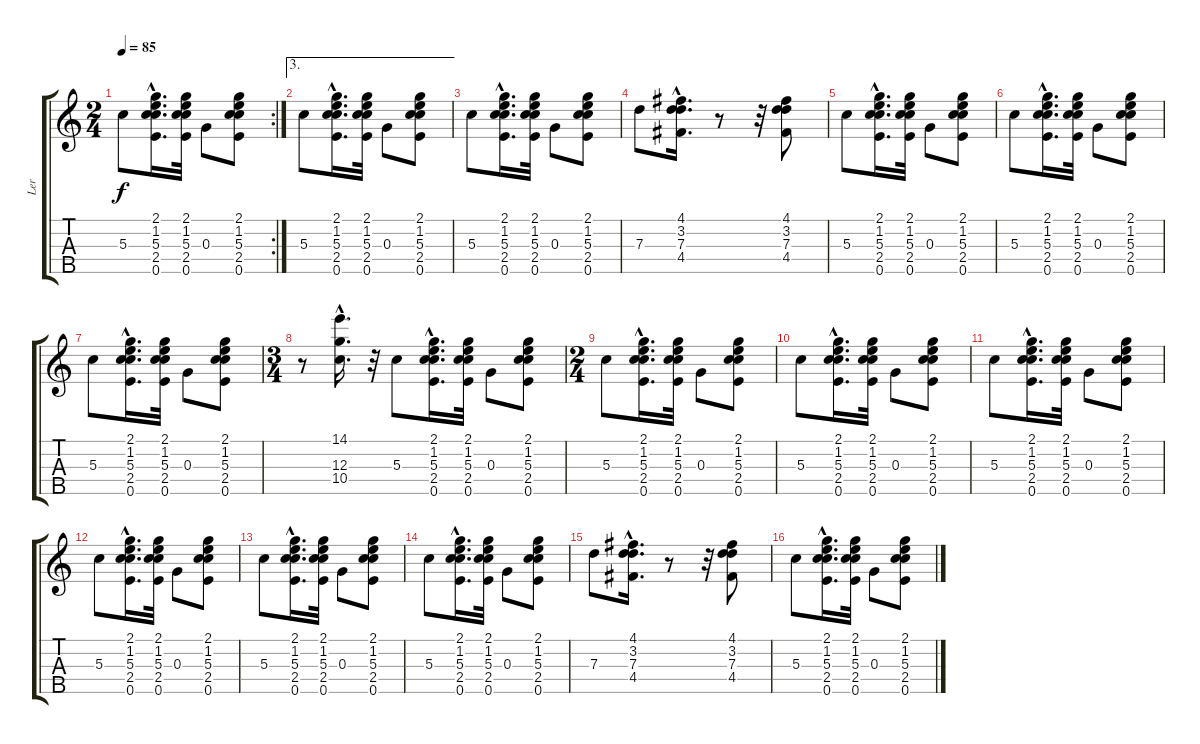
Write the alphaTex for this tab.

\track ("Ler" "Ler") {instrument banjo}
\staff {score tabs}
\tuning (D4 B3 G3 D3 G4) {hide}
\displaytranspose 12
\rc 2
\ts (2 4)
\tempo 85
\clef g2
\ks c
5.3.8{dy f} (2.1{hac} 1.2{hac} 5.3{hac} 2.4{hac} 0.5{hac}).16{d} (2.1 1.2 5.3 2.4 0.5).32 0.3.8 (2.1 1.2 5.3 2.4 0.5).8 |
\ae 3
5.3.8 (2.1{hac} 1.2{hac} 5.3{hac} 2.4{hac} 0.5{hac}).16{d} (2.1 1.2 5.3 2.4 0.5).32 0.3.8 (2.1 1.2 5.3 2.4 0.5).8 |
5.3.8 (2.1{hac} 1.2{hac} 5.3{hac} 2.4{hac} 0.5{hac}).16{d} (2.1 1.2 5.3 2.4 0.5).32 0.3.8 (2.1 1.2 5.3 2.4 0.5).8 |
7.3.8 (4.1{hac} 3.2{hac} 7.3{hac} 4.4{hac}).16{d} r.8 r.32 (4.1 3.2 7.3 4.4).8 |
5.3.8 (2.1{hac} 1.2{hac} 5.3{hac} 2.4{hac} 0.5{hac}).16{d} (2.1 1.2 5.3 2.4 0.5).32 0.3.8 (2.1 1.2 5.3 2.4 0.5).8 |
5.3.8 (2.1{hac} 1.2{hac} 5.3{hac} 2.4{hac} 0.5{hac}).16{d} (2.1 1.2 5.3 2.4 0.5).32 0.3.8 (2.1 1.2 5.3 2.4 0.5).8 |
5.3.8 (2.1{hac} 1.2{hac} 5.3{hac} 2.4{hac} 0.5{hac}).16{d} (2.1 1.2 5.3 2.4 0.5).32 0.3.8 (2.1 1.2 5.3 2.4 0.5).8 |
\ts (3 4)
r.8 (14.1{hac} 12.3{hac} 10.4{hac}).16{d} r.32 5.3.8 (2.1{hac} 1.2{hac} 5.3{hac} 2.4{hac} 0.5{hac}).16{d} (2.1 1.2 5.3 2.4 0.5).32 0.3.8 (2.1 1.2 5.3 2.4 0.5).8 |
\ts (2 4)
5.3.8 (2.1{hac} 1.2{hac} 5.3{hac} 2.4{hac} 0.5{hac}).16{d} (2.1 1.2 5.3 2.4 0.5).32 0.3.8 (2.1 1.2 5.3 2.4 0.5).8 |
5.3.8 (2.1{hac} 1.2{hac} 5.3{hac} 2.4{hac} 0.5{hac}).16{d} (2.1 1.2 5.3 2.4 0.5).32 0.3.8 (2.1 1.2 5.3 2.4 0.5).8 |
5.3.8 (2.1{hac} 1.2{hac} 5.3{hac} 2.4{hac} 0.5{hac}).16{d} (2.1 1.2 5.3 2.4 0.5).32 0.3.8 (2.1 1.2 5.3 2.4 0.5).8 |
5.3.8 (2.1{hac} 1.2{hac} 5.3{hac} 2.4{hac} 0.5{hac}).16{d} (2.1 1.2 5.3 2.4 0.5).32 0.3.8 (2.1 1.2 5.3 2.4 0.5).8 |
5.3.8 (2.1{hac} 1.2{hac} 5.3{hac} 2.4{hac} 0.5{hac}).16{d} (2.1 1.2 5.3 2.4 0.5).32 0.3.8 (2.1 1.2 5.3 2.4 0.5).8 |
5.3.8 (2.1{hac} 1.2{hac} 5.3{hac} 2.4{hac} 0.5{hac}).16{d} (2.1 1.2 5.3 2.4 0.5).32 0.3.8 (2.1 1.2 5.3 2.4 0.5).8 |
7.3.8 (4.1{hac} 3.2{hac} 7.3{hac} 4.4{hac}).16{d} r.8 r.32 (4.1 3.2 7.3 4.4).8 |
5.3.8 (2.1{hac} 1.2{hac} 5.3{hac} 2.4{hac} 0.5{hac}).16{d} (2.1 1.2 5.3 2.4 0.5).32 0.3.8 (2.1 1.2 5.3 2.4 0.5).8
